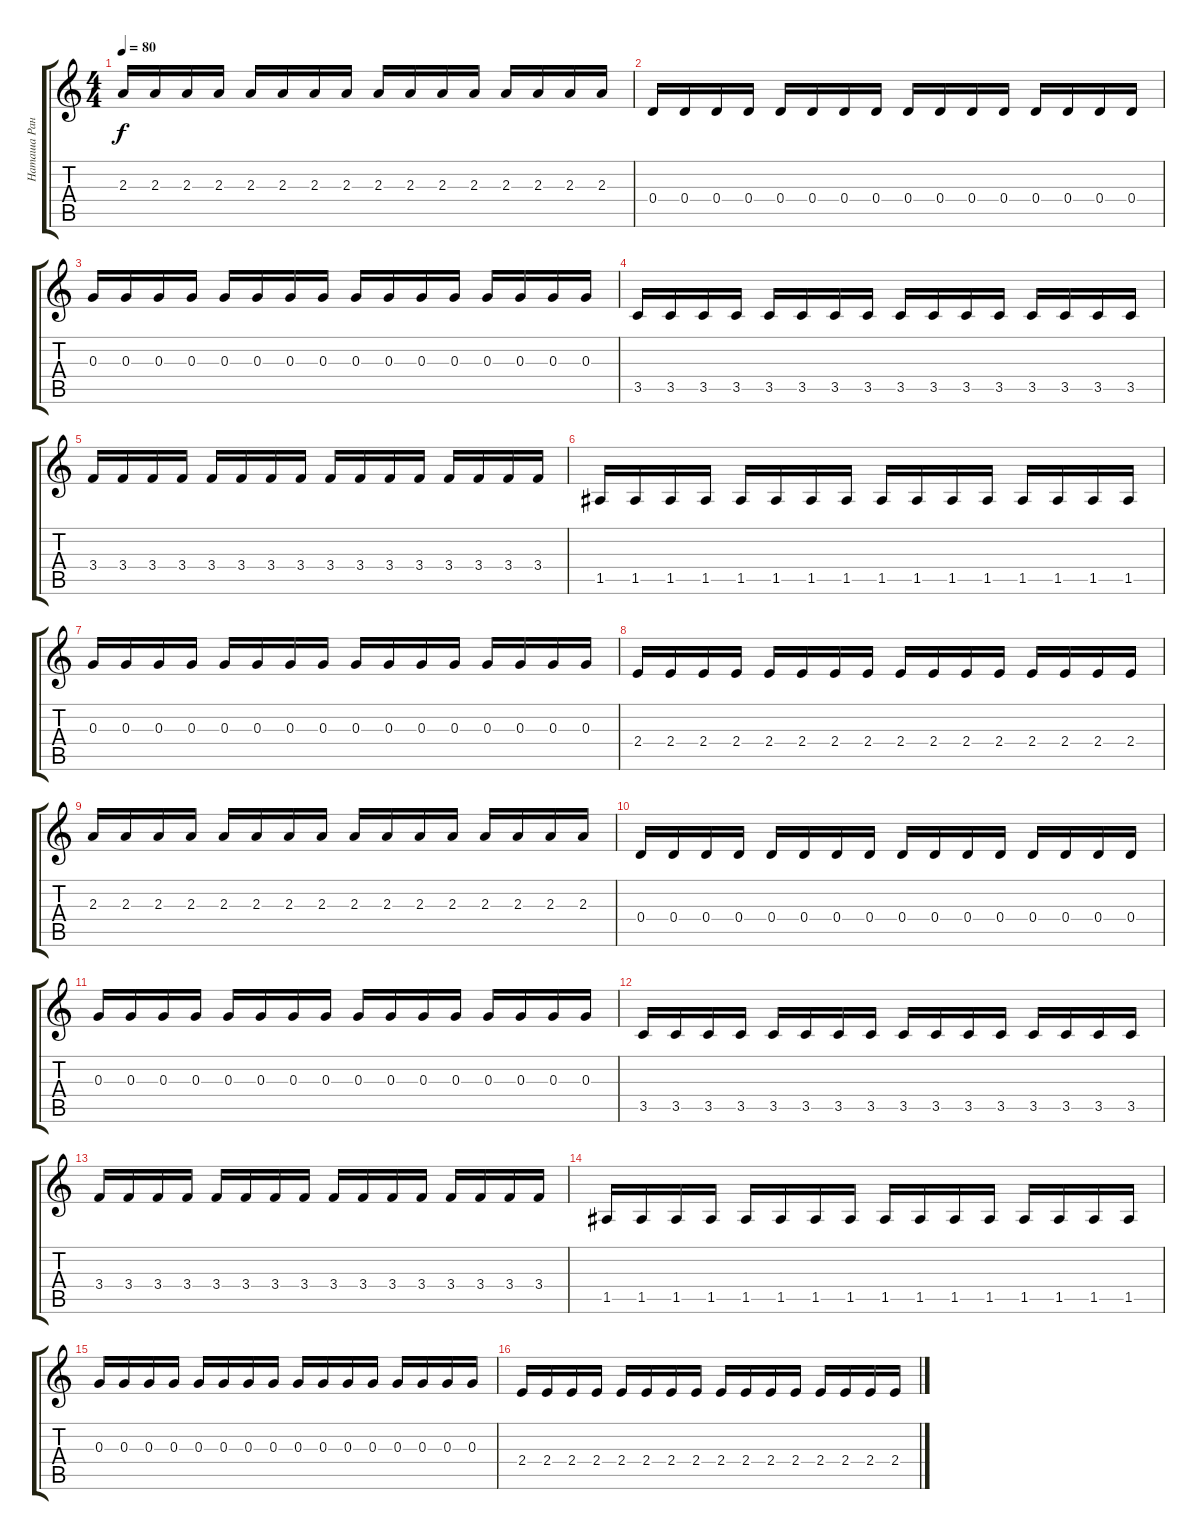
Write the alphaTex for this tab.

\track ("Наташа Ранетка" "Наташа Ран") {instrument distortionguitar}
\staff {score tabs}
\tuning (E4 B3 G3 D3 A2 E2) {hide}
\ts (4 4)
\tempo 80
\clef g2
\ks c
2.3.16{dy f} 2.3.16 2.3.16 2.3.16 2.3.16 2.3.16 2.3.16 2.3.16 2.3.16 2.3.16 2.3.16 2.3.16 2.3.16 2.3.16 2.3.16 2.3.16 |
0.4.16{volume 2} 0.4.16 0.4.16 0.4.16 0.4.16 0.4.16 0.4.16 0.4.16 0.4.16 0.4.16 0.4.16 0.4.16 0.4.16 0.4.16 0.4.16 0.4.16 |
0.3.16 0.3.16 0.3.16 0.3.16 0.3.16 0.3.16 0.3.16 0.3.16 0.3.16 0.3.16 0.3.16 0.3.16 0.3.16 0.3.16 0.3.16 0.3.16 |
3.5.16 3.5.16 3.5.16 3.5.16 3.5.16 3.5.16 3.5.16 3.5.16 3.5.16 3.5.16 3.5.16 3.5.16 3.5.16 3.5.16 3.5.16 3.5.16 |
3.4.16 3.4.16 3.4.16 3.4.16 3.4.16 3.4.16 3.4.16 3.4.16 3.4.16 3.4.16 3.4.16 3.4.16 3.4.16 3.4.16 3.4.16 3.4.16 |
1.5.16 1.5.16 1.5.16 1.5.16 1.5.16 1.5.16 1.5.16 1.5.16 1.5.16 1.5.16 1.5.16 1.5.16 1.5.16 1.5.16 1.5.16 1.5.16 |
0.3.16 0.3.16 0.3.16 0.3.16 0.3.16 0.3.16 0.3.16 0.3.16 0.3.16 0.3.16 0.3.16 0.3.16 0.3.16 0.3.16 0.3.16 0.3.16 |
2.4.16 2.4.16 2.4.16 2.4.16 2.4.16 2.4.16 2.4.16 2.4.16 2.4.16 2.4.16 2.4.16 2.4.16 2.4.16 2.4.16 2.4.16 2.4.16 |
2.3.16 2.3.16 2.3.16 2.3.16 2.3.16 2.3.16 2.3.16 2.3.16 2.3.16 2.3.16 2.3.16 2.3.16 2.3.16 2.3.16 2.3.16 2.3.16 |
0.4.16{volume 2} 0.4.16 0.4.16 0.4.16 0.4.16 0.4.16 0.4.16 0.4.16 0.4.16 0.4.16 0.4.16 0.4.16 0.4.16 0.4.16 0.4.16 0.4.16 |
0.3.16 0.3.16 0.3.16 0.3.16 0.3.16 0.3.16 0.3.16 0.3.16 0.3.16 0.3.16 0.3.16 0.3.16 0.3.16 0.3.16 0.3.16 0.3.16 |
3.5.16 3.5.16 3.5.16 3.5.16 3.5.16 3.5.16 3.5.16 3.5.16 3.5.16 3.5.16 3.5.16 3.5.16 3.5.16 3.5.16 3.5.16 3.5.16 |
3.4.16 3.4.16 3.4.16 3.4.16 3.4.16 3.4.16 3.4.16 3.4.16 3.4.16 3.4.16 3.4.16 3.4.16 3.4.16 3.4.16 3.4.16 3.4.16 |
1.5.16 1.5.16 1.5.16 1.5.16 1.5.16 1.5.16 1.5.16 1.5.16 1.5.16 1.5.16 1.5.16 1.5.16 1.5.16 1.5.16 1.5.16 1.5.16 |
0.3.16 0.3.16 0.3.16 0.3.16 0.3.16 0.3.16 0.3.16 0.3.16 0.3.16 0.3.16 0.3.16 0.3.16 0.3.16 0.3.16 0.3.16 0.3.16 |
2.4.16 2.4.16 2.4.16 2.4.16 2.4.16 2.4.16 2.4.16 2.4.16 2.4.16 2.4.16 2.4.16 2.4.16 2.4.16 2.4.16 2.4.16 2.4.16
